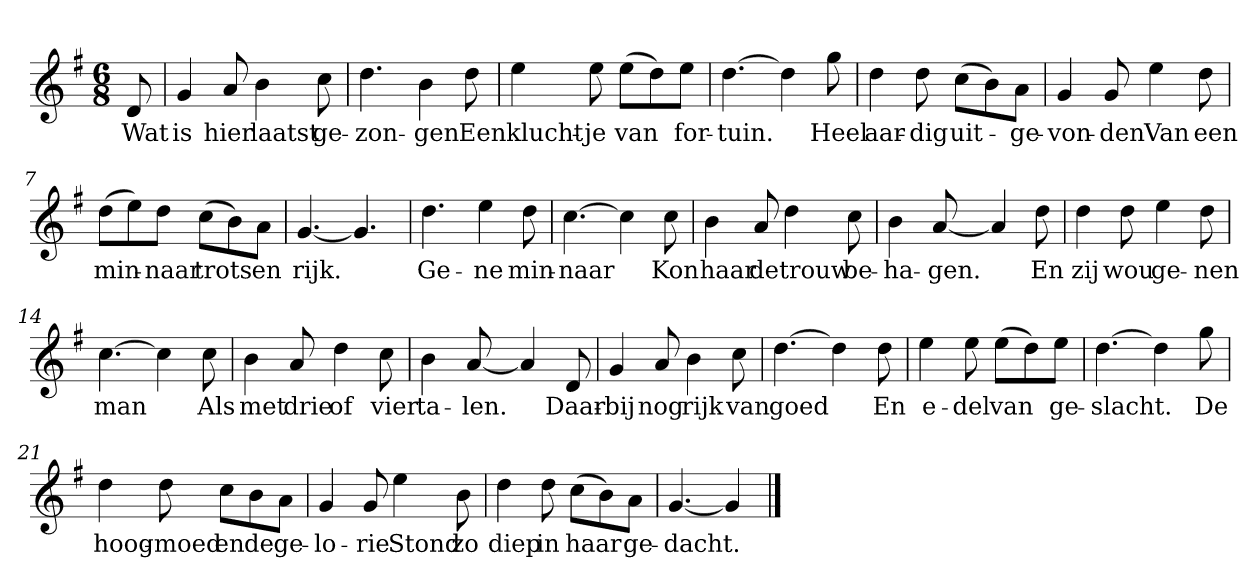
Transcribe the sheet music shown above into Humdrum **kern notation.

**kern	**text
*part1	*part1
*staff1	*staff1
*clefG2	*
*k[f#]	*
*G:	*
*M6/8	*
*MM120	*
=	=
8d	Wat
=1	=1
4g	is
8a	hier
4b	laatst
8cc	ge-
=2	=2
4.dd	-zon-
4b	-gen
8dd	Een
=3	=3
4ee	klucht-
8ee	-je
(8ee\L	van
8dd\)	.
8ee\J	for-
=4	=4
[4.dd	-tuin.
4dd]	.
8gg	Heel
=5	=5
4dd	aar-
8dd	-dig
(8cc\L	uit-
8b\)	.
8a\J	-ge-
=6	=6
4g	-von-
8g	-den
4ee	Van
8dd	een
=7	=7
(8dd\L	min-
8ee\)	.
8dd\J	-naar
(8cc\L	trots
8b\)	.
8a\J	en
=8	=8
[4.g	rijk.
4.g]	.
=9	=9
4.dd	Ge-
4ee	-ne
8dd	min-
=10	=10
[4.cc	-naar
4cc]	.
8cc	Kon
=11	=11
4b	haar
8a	de
4dd	trouw
8cc	be-
=12	=12
4b	-ha-
[8a	-gen.
4a]	.
8dd	En
=13	=13
4dd	zij
8dd	wou
4ee	ge-
8dd	-nen
=14	=14
[4.cc	man
4cc]	.
8cc	Als
=15	=15
4b	met
8a	drie
4dd	of
8cc	vier
=16	=16
4b	ta-
[8a	-len.
4a]	.
8d	Daar-
=17	=17
4g	-bij
8a	nog
4b	rijk
8cc	van
=18	=18
[4.dd	goed
4dd]	.
8dd	En
=19	=19
4ee	e-
8ee	-del
(8ee\L	van
8dd\)	.
8ee\J	ge-
=20	=20
[4.dd	-slacht.
4dd]	.
8gg	De
=21	=21
4dd	hoog-
8dd	-moed
8cc\L	en
8b\	de
8a\J	ge-
=22	=22
4g	-lo-
8g	-rie
4ee	Stond
8b	zo
=23	=23
4dd	diep
8dd	in
(8cc\L	haar
8b\)	.
8a\J	ge-
=24	=24
[4.g	-dacht.
4g]	.
==	==
*-	*-
